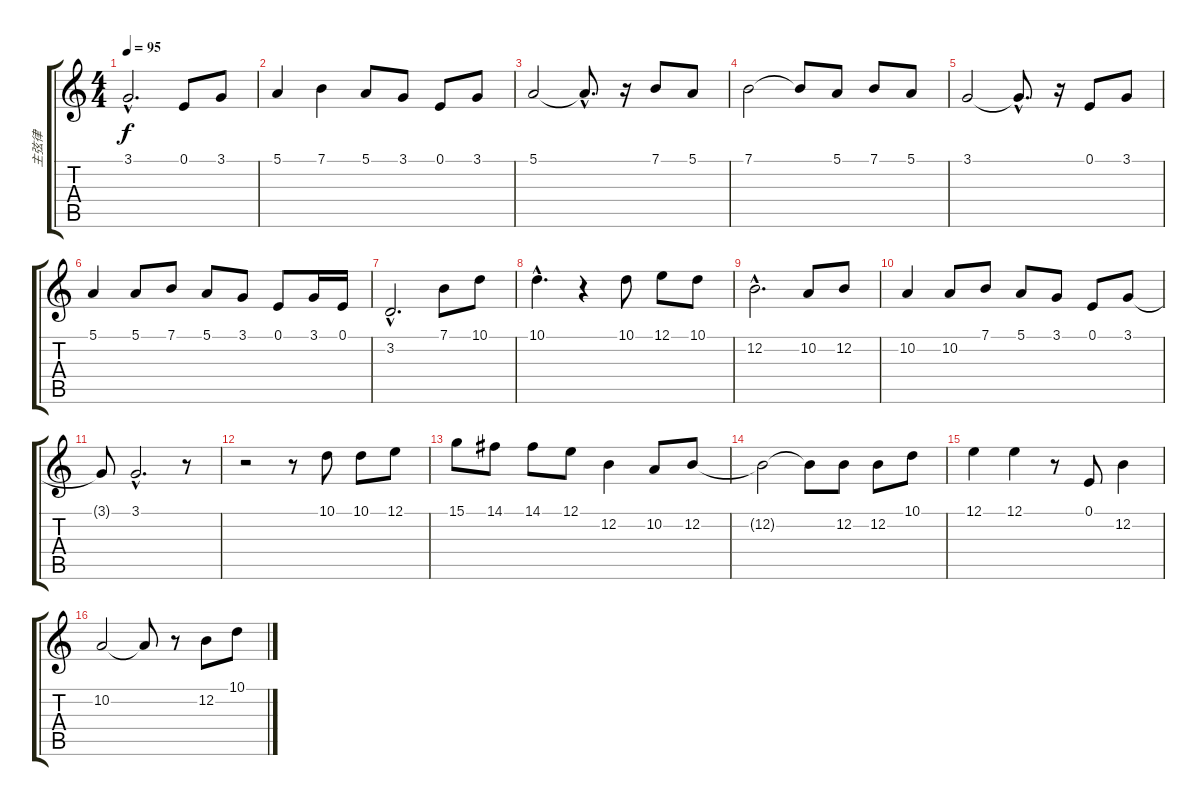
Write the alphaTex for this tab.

\track ("主弦律" "主弦律") {instrument clarinet}
\staff {score tabs}
\tuning (E4 B3 G3 D3 A2 E2) {hide}
\ts (4 4)
\tempo 95
\clef g2
\ks c
3.1{hac}.2{d dy f} 0.1.8 3.1.8 |
5.1.4 7.1.4 5.1.8 3.1.8 0.1.8 3.1.8 |
5.1.2 5.1{hac t}.8{d} r.16 7.1.8 5.1.8 |
7.1.2 7.1{t}.8 5.1.8 7.1.8 5.1.8 |
3.1.2 3.1{hac t}.8{d} r.16 0.1.8 3.1.8 |
5.1.4 5.1.8 7.1.8 5.1.8 3.1.8 0.1.8 3.1.16 0.1.16 |
3.2{hac}.2{d} 7.1.8 10.1.8 |
10.1{hac}.4{d} r.4 10.1.8 12.1.8 10.1.8 |
12.2{hac}.2{d} 10.2.8 12.2.8 |
10.2.4 10.2.8 7.1.8 5.1.8 3.1.8 0.1.8 3.1.8 |
3.1{t}.8 3.1{hac}.2{d} r.8 |
r.2 r.8 10.1.8 10.1.8 12.1.8 |
15.1.8 14.1.8 14.1.8 12.1.8 12.2.4 10.2.8 12.2.8 |
12.2{t}.2 12.2{t}.8 12.2.8 12.2.8 10.1.8 |
12.1.4 12.1.4 r.8 0.1.8 12.2.4 |
10.2.2 10.2{t}.8 r.8 12.2.8 10.1.8
